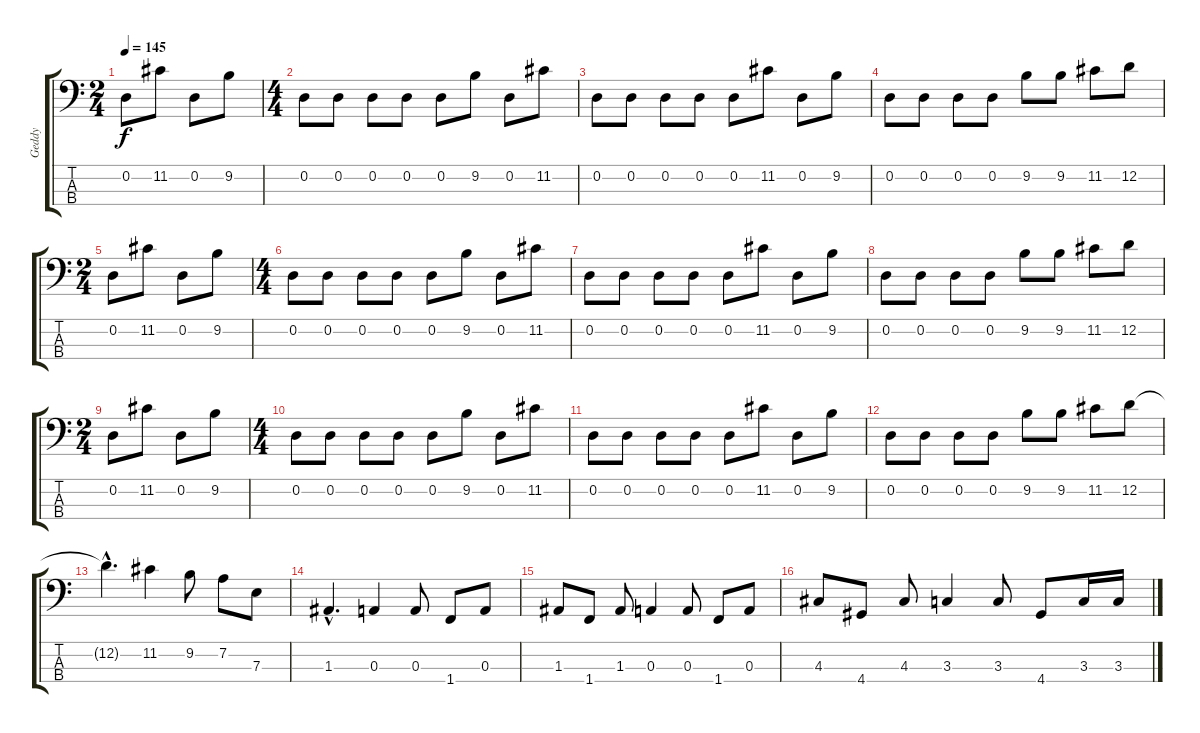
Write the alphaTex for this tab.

\track ("Geddy" "Geddy") {instrument electricbassfinger}
\staff {score tabs}
\tuning (G2 D2 A1 E1) {hide}
\ts (2 4)
\tempo 145
\clef f4
\ks c
0.2.8{dy f} 11.2.8 0.2.8 9.2.8 |
\ts (4 4)
0.2.8 0.2.8 0.2.8 0.2.8 0.2.8 9.2.8 0.2.8 11.2.8 |
0.2.8 0.2.8 0.2.8 0.2.8 0.2.8 11.2.8 0.2.8 9.2.8 |
0.2.8 0.2.8 0.2.8 0.2.8 9.2.8 9.2.8 11.2.8 12.2.8 |
\ts (2 4)
0.2.8 11.2.8 0.2.8 9.2.8 |
\ts (4 4)
0.2.8 0.2.8 0.2.8 0.2.8 0.2.8 9.2.8 0.2.8 11.2.8 |
0.2.8 0.2.8 0.2.8 0.2.8 0.2.8 11.2.8 0.2.8 9.2.8 |
0.2.8 0.2.8 0.2.8 0.2.8 9.2.8 9.2.8 11.2.8 12.2.8 |
\ts (2 4)
0.2.8 11.2.8 0.2.8 9.2.8 |
\ts (4 4)
0.2.8 0.2.8 0.2.8 0.2.8 0.2.8 9.2.8 0.2.8 11.2.8 |
0.2.8 0.2.8 0.2.8 0.2.8 0.2.8 11.2.8 0.2.8 9.2.8 |
0.2.8 0.2.8 0.2.8 0.2.8 9.2.8 9.2.8 11.2.8 12.2.8 |
12.2{hac t}.4{d} 11.2.4 9.2.8 7.2.8 7.3.8 |
1.3{hac}.4{d} 0.3.4 0.3.8 1.4.8 0.3.8 |
1.3.8 1.4.8 1.3.8 0.3.4 0.3.8 1.4.8 0.3.8 |
4.3.8 4.4.8 4.3.8 3.3.4 3.3.8 4.4.8 3.3.16 3.3.16
